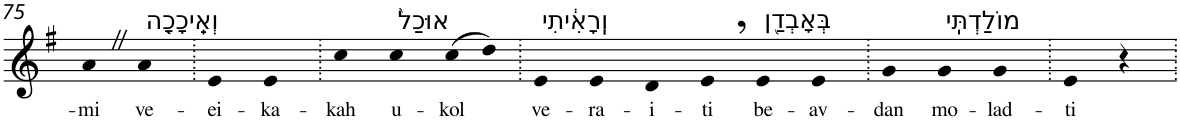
**kern	**text
*part1	*part1
*staff1	*staff1
*I"Piano	*
*I'Pno	*
!!LO:PB:g=z
*clefG2	*
*k[f#]	*
*G:	*
=75	=75
!	!LO:LY:b
4aZ	-mi
!LO:TX:a:t=וְאֵֽיכָכָ֤ה	!
!	!LO:LY:b
4a	ve-
=76.	=76.
!	!LO:LY:b
4e	-ei-
!	!LO:LY:b
4e	-ka-
=77.	=77.
!	!LO:LY:b
4cc	-kah
!LO:TX:a:t=אוּכַל֙	!
!	!LO:LY:b
4cc	u-
!	!LO:LY:b
(>8cc	-kol
8dd)	.
=78.	=78.
!LO:TX:a:t=וְֽרָאִ֔יתִי	!
!	!LO:LY:b
4e	ve-
!	!LO:LY:b
4e	-ra-
!	!LO:LY:b
4d	-i-
!	!LO:LY:b
4e,	-ti
!LO:TX:a:t=בְּאָבְדַ֖ן	!
!	!LO:LY:b
4e	be-
!	!LO:LY:b
4e	-av-
=79.	=79.
!	!LO:LY:b
4g	-dan
!LO:TX:a:t=מוֹלַדְתִּֽי	!
!	!LO:LY:b
4g	mo-
!	!LO:LY:b
4g	-lad-
=80.	=80.
!	!LO:LY:b
4e	-ti
4r	.
=.	=.
*-	*-
